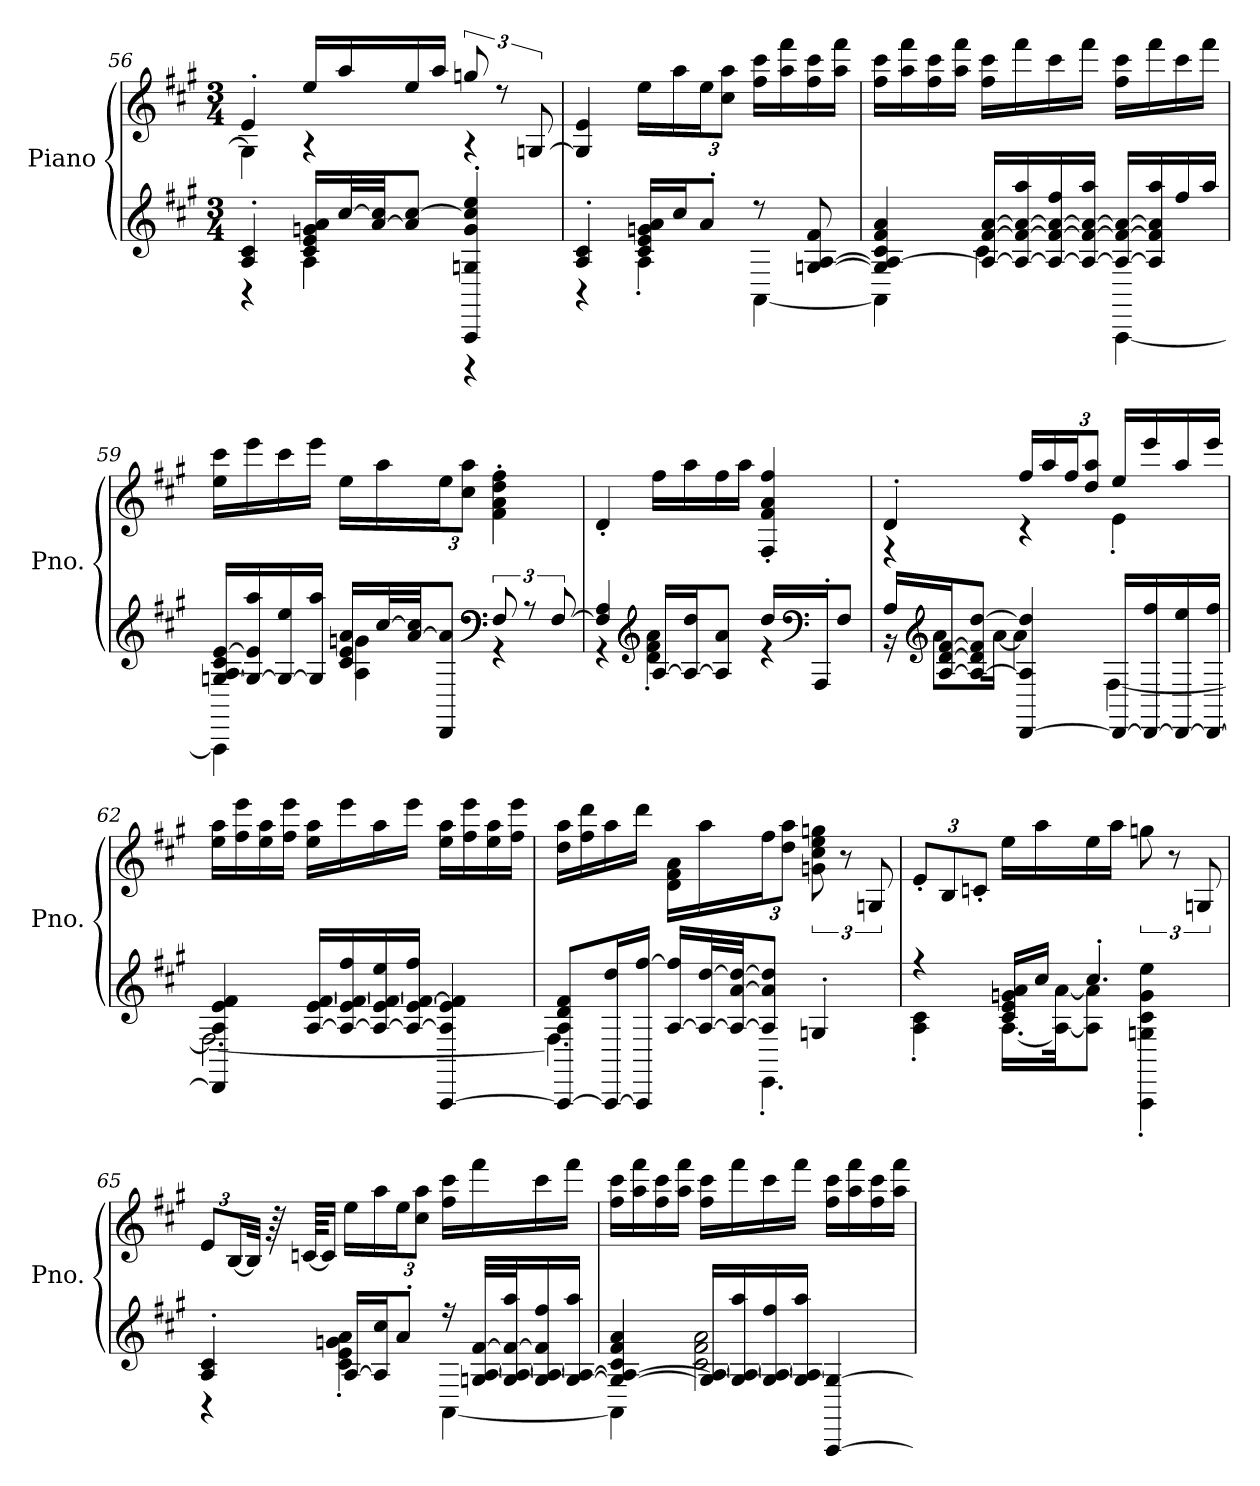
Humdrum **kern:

**kern	**kern
*part1	*part1
*staff2	*staff1
*I"Piano	*
*I'Pno.	*
*clefG2	*clefG2
*k[f#c#g#]	*k[f#c#g#]
*M3/4	*M3/4
=56	=56
*^	*^
4A/' 4c#/'	4r	4e'/	4G\]
16c#/ 16e/ 16gn/ 16a/LL	4A\	16ee/LL	4r
[32cc#/L	.	16aa/	.
[32a/ 32cc#/]JJ	.	.	.
8a/] [8cc#/J	.	16ee/	.
.	.	16aa/JJ	.
4AAA/' 4Gn/' 4g/' 4cc#/]' 4ee/'	4r	12ggn/	4r
.	.	12r	.
.	.	[12Gn/	.
*	*	*v	*v
=57	=57	=57
4A/' 4c#/'	4r	4G/] 4e/
16c#/ 16e/ 16gn/ 16a/LL	4A'\	16ee\LL
16cc#/J	.	16aa\
*	*	*Xbrackettup
8a'/J	.	24ee\J
.	.	12cc#\ 12aa\J
8r	[4AA\	16ff#\ 16ccc#\LL
.	.	16aa\ 16fff#\
[8Gn/ [8A/ 8f#/	.	16ff#\ 16ccc#\
.	.	16aa\ 16fff#\JJ
!!LO:PB:g=z
=58	=58	=58
4G/] 4A/_ 4c#/ 4f#/ 4a/	4AA\]	16ff#\ 16ccc#\LL
.	.	16aa\ 16fff#\
.	.	16ff#\ 16ccc#\
.	.	16aa\ 16fff#\JJ
16A/_ [16f#/ [16a/LL	4c#\	16ff#\ 16ccc#\LL
16A/_ 16f#/_ 16a/_ 16aa/	.	16fff#\
16A/_ 16f#/_ 16a/_ 16ff#/	.	16ccc#\
16A/_ 16f#/_ 16a/_ 16aa/JJ	.	16fff#\JJ
16A/_ 16f#/_ 16a/_LL	[4AAA\	16ff#\ 16ccc#\LL
16A/] 16f#/] 16a/] 16aa/	.	16fff#\
16ff#/	.	16ccc#\
16aa/JJ	.	16fff#\JJ
=59	=59	=59
[16Gn/ 16A/ 16c#/ [16e/LL	4AAA\]	16ee\ 16ccc#\LL
16G/_ 16e/] 16aa/	.	16eee\
16G/_ 16ee/	.	16ccc#\
16G/] 16aa/JJ	.	16eee\JJ
16c#/ 16e/ 16a/LL	4A\ 4gn\	16ee\LL
[32cc#/L	.	16aa\
[32a/ 32cc#/]JJ	.	.
8DD/ 8a/]J	.	24ee\J
.	.	12cc#\ 12aa\J
*clefF4	*	*
12F#/	4r	4f#\' 4a\' 4dd\' 4ff#\'
12r	.	.
[12F#/	.	.
!!LO:LB:g=z
=60	=60	=60
4F#/] 4A/	4r	4d'/
*clefG2	*	*
[16A/LL	4d\' 4f#\' 4a\'	16ff#\LL
16A/_ 16dd/J	.	16aa\
8A/] 8a/J	.	16ff#\
.	.	16aa\JJ
16dd/LL	4r	4F#/' 4f#/' 4a/' 4ff#/'
*clefF4	*	*
16AAA'/J	.	.
8F#/J	.	.
=61	=61	=61
*	*	*^
16A/LL	16r	4d'/	4r
*clefG2	*	*	*
[16A/ [16d/ [16f#/J	8a\L	.	.
8A/_ 8d/] 8f#/] [8dd/J	.	.	.
.	[16a\Jk	.	.
[4DD/ 4A/] 4dd/]	4a\]	16ff#/LL	4r
.	.	16aa/	.
.	.	24ff#/J	.
.	.	12dd/ 12aa/J	.
16DD/LL_	[4F#\	16ee/LL	4e'\
16DD/_ 16ff#/	.	16eee/	.
16DD/_ 16ee/	.	16aa/	.
16DD/_ 16ff#/JJ	.	16eee/JJ	.
*	*	*v	*v
!!LO:LB:g=z
=62	=62	=62
4DD/] 4A/ 4e/ 4f#/	2.F#\_	16ee\ 16aa\LL
.	.	16ff#\ 16eee\
.	.	16ee\ 16aa\
.	.	16ff#\ 16eee\JJ
[16A/ [16e/ [16f#/LL	.	16ee\ 16aa\LL
16A/_ 16e/_ 16f#/_ 16ff#/	.	16eee\
16A/_ 16e/_ 16f#/_ 16ee/	.	16aa\
16A/_ 16e/_ 16f#/_ 16ff#/JJ	.	16eee\JJ
[4AAA/ 4A/] 4e/] 4f#/]	.	16ee\ 16aa\LL
.	.	16ff#\ 16eee\
.	.	16ee\ 16aa\
.	.	16ff#\ 16eee\JJ
=63	=63	=63
8AAA/_ 8A/ 8d/ 8f#/L	4.F#\]	16dd\ 16aa\LL
.	.	16ff#\ 16ddd\
16AAA/_ 16dd/L	.	16aa\
16AAA/] [16ff#/JJ	.	16ddd\JJ
[16A/ 16ff#/]LL	.	16d\ 16f#\ 16a\LL
32A/_ [32dd/L	.	16aa\
32A/_ [32a/ 32dd/_JJ	.	.
8A/] 8a/] 8dd/]J	4.EE'\	24ff#\J
.	.	12dd\ 12aa\J
*	*	*brackettup
4Gn'/	.	12gn\ 12cc#\ 12ee\ 12ggn\
.	.	12r
.	.	12Gn/
!!LO:LB:g=z
=64	=64	=64
*	*	*Xbrackettup
4r	4A\' 4c#\'	12e'/L
.	.	12B/
.	.	12cn'/J
16c#/ 16e/ 16gn/ 16a/LL	[16.A\LL	16ee\LL
16cc#/JJ	.	16aa\
.	32A\_ [32a\JK	.
4.cc#'/	8A\] 8a\]J	16ee\
.	.	16aa\JJ
*	*	*brackettup
.	4AAA\' 4Gn\' 4c#\' 4g\' 4ee\'	12ggn\
.	.	12r
.	.	12Gn/
=65	=65	=65
*	*	*Xbrackettup
4A/' 4c#/'	4r	12e/L
.	.	[24B/L
.	.	32B/JJk]
.	.	64r
.	.	[64cn/KKLL
.	.	16c/JJ]
[16A/LL	4c#\' 4e\' 4gn\' 4a\'	16ee\LL
16A/] 16cc#/J	.	16aa\
8a'/J	.	24ee\J
.	.	12cc#\ 12aa\J
16r	[4AA\	16ff#\ 16ccc#\LL
[32Gn/ [32A/ [32f#/LLL	.	16fff#\
32G/_ 32A/_ 32f#/_ 32aa/J	.	.
16G/_ 16A/_ 16f#/] 16ff#/	.	16ccc#\
16G/_ 16A/_ 16aa/JJ	.	16fff#\JJ
!!LO:PB:g=z
=66	=66	=66
4G/_ 4A/_ 4c#/ 4f#/ 4a/	4AA\]	16ff#\ 16ccc#\LL
.	.	16aa\ 16fff#\
.	.	16ff#\ 16ccc#\
.	.	16aa\ 16fff#\JJ
16G/_ 16A/_LL	2c#\ 2f#\ 2a\	16ff#\ 16ccc#\LL
16G/_ 16A/_ 16aa/	.	16fff#\
16G/_ 16A/_ 16ff#/	.	16ccc#\
16G/_ 16A/] 16aa/JJ	.	16fff#\JJ
[4AAA/ 4G/_	.	16ff#\ 16ccc#\LL
.	.	16aa\ 16fff#\
.	.	16ff#\ 16ccc#\
.	.	16aa\ 16fff#\JJ
*v	*v	*
=	=
*-	*-
